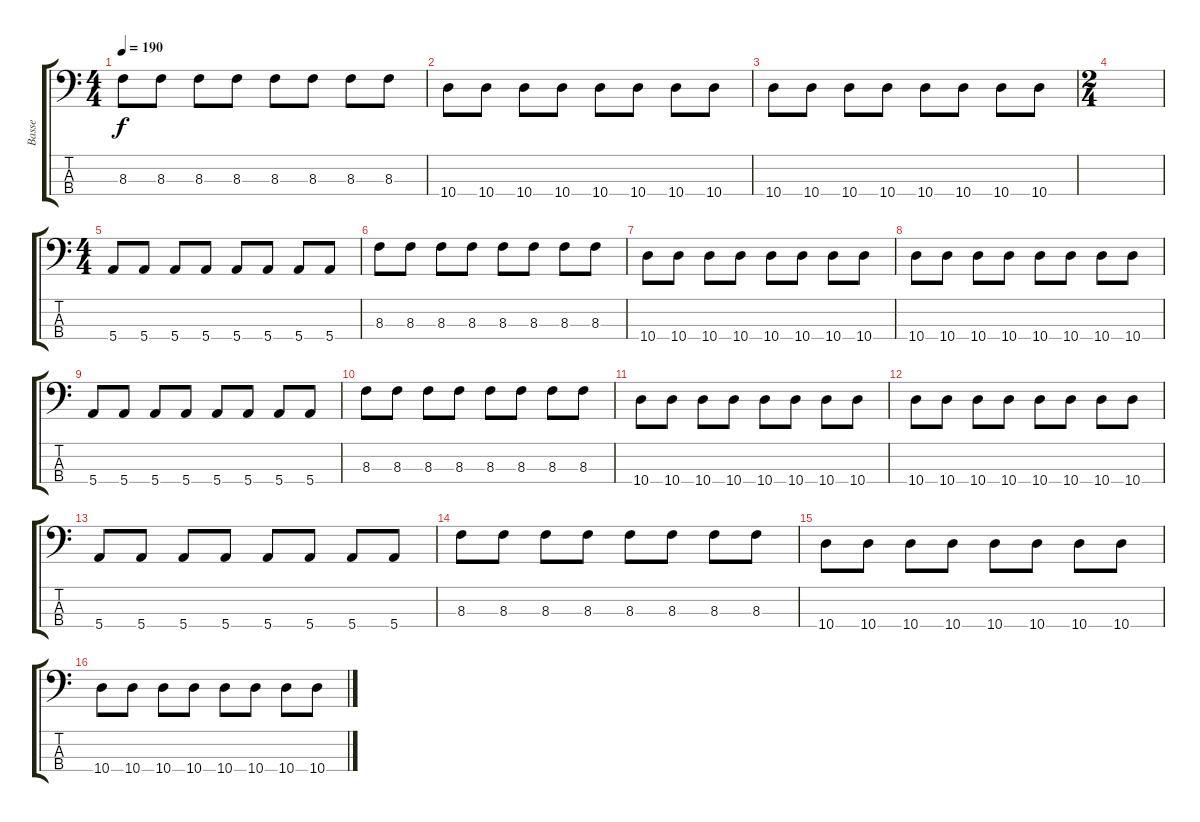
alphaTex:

\track ("Basse" "Basse") {instrument slapbass1}
\staff {score tabs}
\tuning (G2 D2 A1 E1) {hide}
\ts (4 4)
\tempo 190
\clef f4
\ks c
8.3.8{dy f} 8.3.8 8.3.8 8.3.8 8.3.8 8.3.8 8.3.8 8.3.8 |
10.4.8 10.4.8 10.4.8 10.4.8 10.4.8 10.4.8 10.4.8 10.4.8 |
10.4.8 10.4.8 10.4.8 10.4.8 10.4.8 10.4.8 10.4.8 10.4.8 |
\ts (2 4)
|
\ts (4 4)
5.4.8 5.4.8 5.4.8 5.4.8 5.4.8 5.4.8 5.4.8 5.4.8 |
8.3.8 8.3.8 8.3.8 8.3.8 8.3.8 8.3.8 8.3.8 8.3.8 |
10.4.8 10.4.8 10.4.8 10.4.8 10.4.8 10.4.8 10.4.8 10.4.8 |
10.4.8 10.4.8 10.4.8 10.4.8 10.4.8 10.4.8 10.4.8 10.4.8 |
5.4.8 5.4.8 5.4.8 5.4.8 5.4.8 5.4.8 5.4.8 5.4.8 |
8.3.8 8.3.8 8.3.8 8.3.8 8.3.8 8.3.8 8.3.8 8.3.8 |
10.4.8 10.4.8 10.4.8 10.4.8 10.4.8 10.4.8 10.4.8 10.4.8 |
10.4.8 10.4.8 10.4.8 10.4.8 10.4.8 10.4.8 10.4.8 10.4.8 |
5.4.8 5.4.8 5.4.8 5.4.8 5.4.8 5.4.8 5.4.8 5.4.8 |
8.3.8 8.3.8 8.3.8 8.3.8 8.3.8 8.3.8 8.3.8 8.3.8 |
10.4.8 10.4.8 10.4.8 10.4.8 10.4.8 10.4.8 10.4.8 10.4.8 |
10.4.8 10.4.8 10.4.8 10.4.8 10.4.8 10.4.8 10.4.8 10.4.8
